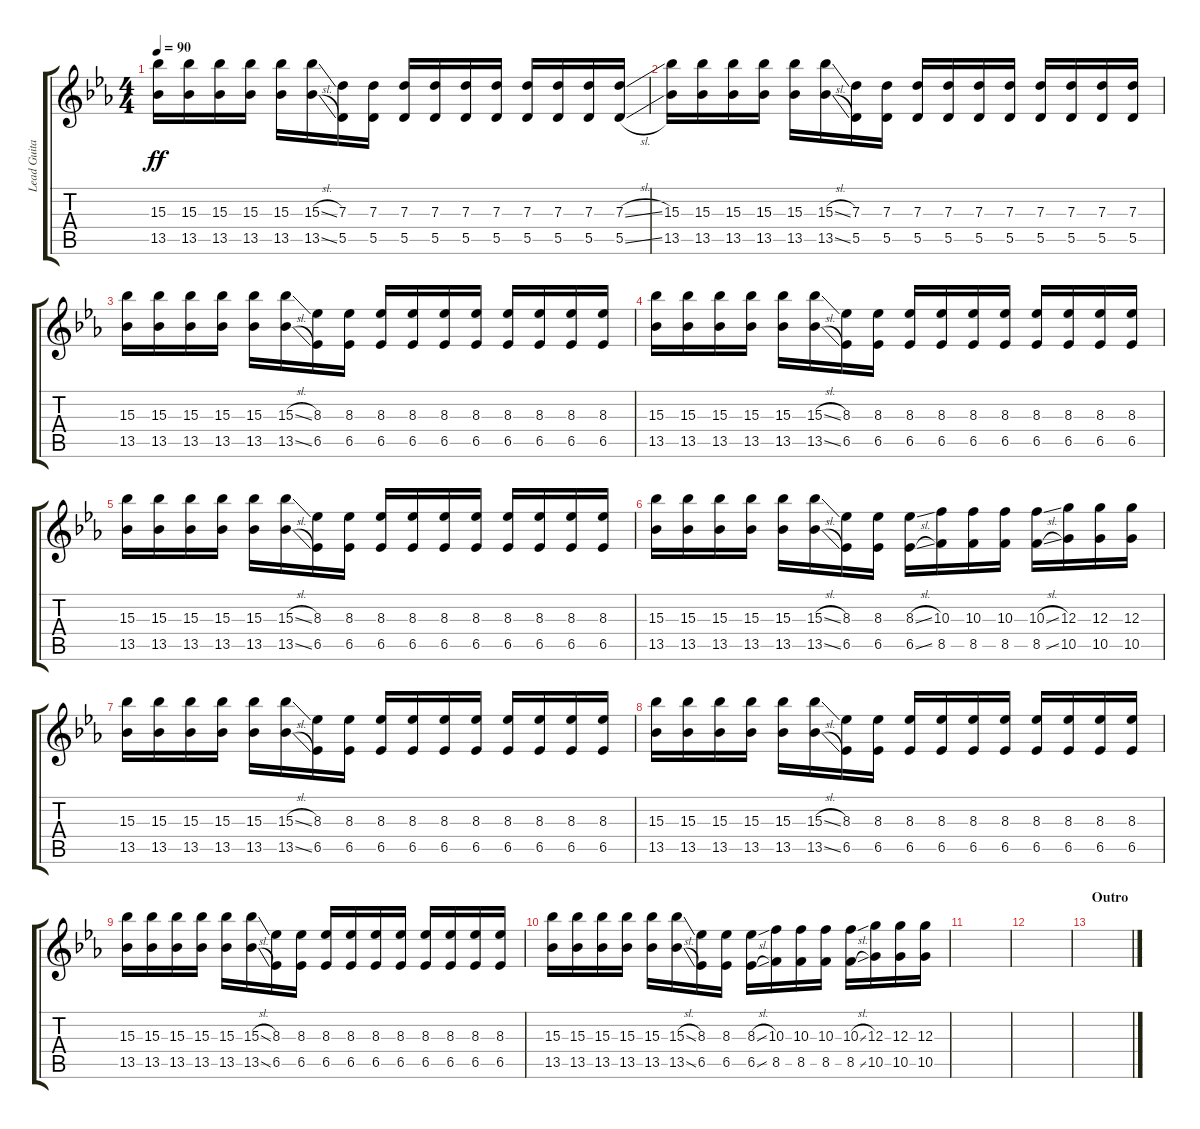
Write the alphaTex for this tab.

\track ("Lead Guitar" "Lead Guita") {instrument distortionguitar}
\staff {score tabs}
\tuning (E4 B3 G3 D3 A2 E2) {hide}
\ts (4 4)
\tempo 90
\clef g2
\ks cminor
(15.3 13.5).16{dy ff} (15.3 13.5).16 (15.3 13.5).16 (15.3 13.5).16 (15.3 13.5).16 (15.3{sl} 13.5{sl}).16 (7.3 5.5).16 (7.3 5.5).16 (7.3 5.5).16 (7.3 5.5).16 (7.3 5.5).16 (7.3 5.5).16 (7.3 5.5).16 (7.3 5.5).16 (7.3 5.5).16 (7.3{sl} 5.5{sl}).16 |
(15.3 13.5).16 (15.3 13.5).16 (15.3 13.5).16 (15.3 13.5).16 (15.3 13.5).16 (15.3{sl} 13.5{sl}).16 (7.3 5.5).16 (7.3 5.5).16 (7.3 5.5).16 (7.3 5.5).16 (7.3 5.5).16 (7.3 5.5).16 (7.3 5.5).16 (7.3 5.5).16 (7.3 5.5).16 (7.3 5.5).16 |
(15.3 13.5).16 (15.3 13.5).16 (15.3 13.5).16 (15.3 13.5).16 (15.3 13.5).16 (15.3{sl} 13.5{sl}).16 (8.3 6.5).16 (8.3 6.5).16 (8.3 6.5).16 (8.3 6.5).16 (8.3 6.5).16 (8.3 6.5).16 (8.3 6.5).16 (8.3 6.5).16 (8.3 6.5).16 (8.3 6.5).16 |
(15.3 13.5).16 (15.3 13.5).16 (15.3 13.5).16 (15.3 13.5).16 (15.3 13.5).16 (15.3{sl} 13.5{sl}).16 (8.3 6.5).16 (8.3 6.5).16 (8.3 6.5).16 (8.3 6.5).16 (8.3 6.5).16 (8.3 6.5).16 (8.3 6.5).16 (8.3 6.5).16 (8.3 6.5).16 (8.3 6.5).16 |
(15.3 13.5).16 (15.3 13.5).16 (15.3 13.5).16 (15.3 13.5).16 (15.3 13.5).16 (15.3{sl} 13.5{sl}).16 (8.3 6.5).16 (8.3 6.5).16 (8.3 6.5).16 (8.3 6.5).16 (8.3 6.5).16 (8.3 6.5).16 (8.3 6.5).16 (8.3 6.5).16 (8.3 6.5).16 (8.3 6.5).16 |
(15.3 13.5).16 (15.3 13.5).16 (15.3 13.5).16 (15.3 13.5).16 (15.3 13.5).16 (15.3{sl} 13.5{sl}).16 (8.3 6.5).16 (8.3 6.5).16 (8.3{sl} 6.5{sl}).16 (10.3 8.5).16 (10.3 8.5).16 (10.3 8.5).16 (10.3{sl} 8.5{sl}).16 (12.3 10.5).16 (12.3 10.5).16 (12.3 10.5).16 |
(15.3 13.5).16 (15.3 13.5).16 (15.3 13.5).16 (15.3 13.5).16 (15.3 13.5).16 (15.3{sl} 13.5{sl}).16 (8.3 6.5).16 (8.3 6.5).16 (8.3 6.5).16 (8.3 6.5).16 (8.3 6.5).16 (8.3 6.5).16 (8.3 6.5).16 (8.3 6.5).16 (8.3 6.5).16 (8.3 6.5).16 |
(15.3 13.5).16 (15.3 13.5).16 (15.3 13.5).16 (15.3 13.5).16 (15.3 13.5).16 (15.3{sl} 13.5{sl}).16 (8.3 6.5).16 (8.3 6.5).16 (8.3 6.5).16 (8.3 6.5).16 (8.3 6.5).16 (8.3 6.5).16 (8.3 6.5).16 (8.3 6.5).16 (8.3 6.5).16 (8.3 6.5).16 |
(15.3 13.5).16 (15.3 13.5).16 (15.3 13.5).16 (15.3 13.5).16 (15.3 13.5).16 (15.3{sl} 13.5{sl}).16 (8.3 6.5).16 (8.3 6.5).16 (8.3 6.5).16 (8.3 6.5).16 (8.3 6.5).16 (8.3 6.5).16 (8.3 6.5).16 (8.3 6.5).16 (8.3 6.5).16 (8.3 6.5).16 |
(15.3 13.5).16 (15.3 13.5).16 (15.3 13.5).16 (15.3 13.5).16 (15.3 13.5).16 (15.3{sl} 13.5{sl}).16 (8.3 6.5).16 (8.3 6.5).16 (8.3{sl} 6.5{sl}).16 (10.3 8.5).16 (10.3 8.5).16 (10.3 8.5).16 (10.3{sl} 8.5{sl}).16 (12.3 10.5).16 (12.3 10.5).16 (12.3 10.5).16 |
|
|
\section ("" "Outro")
